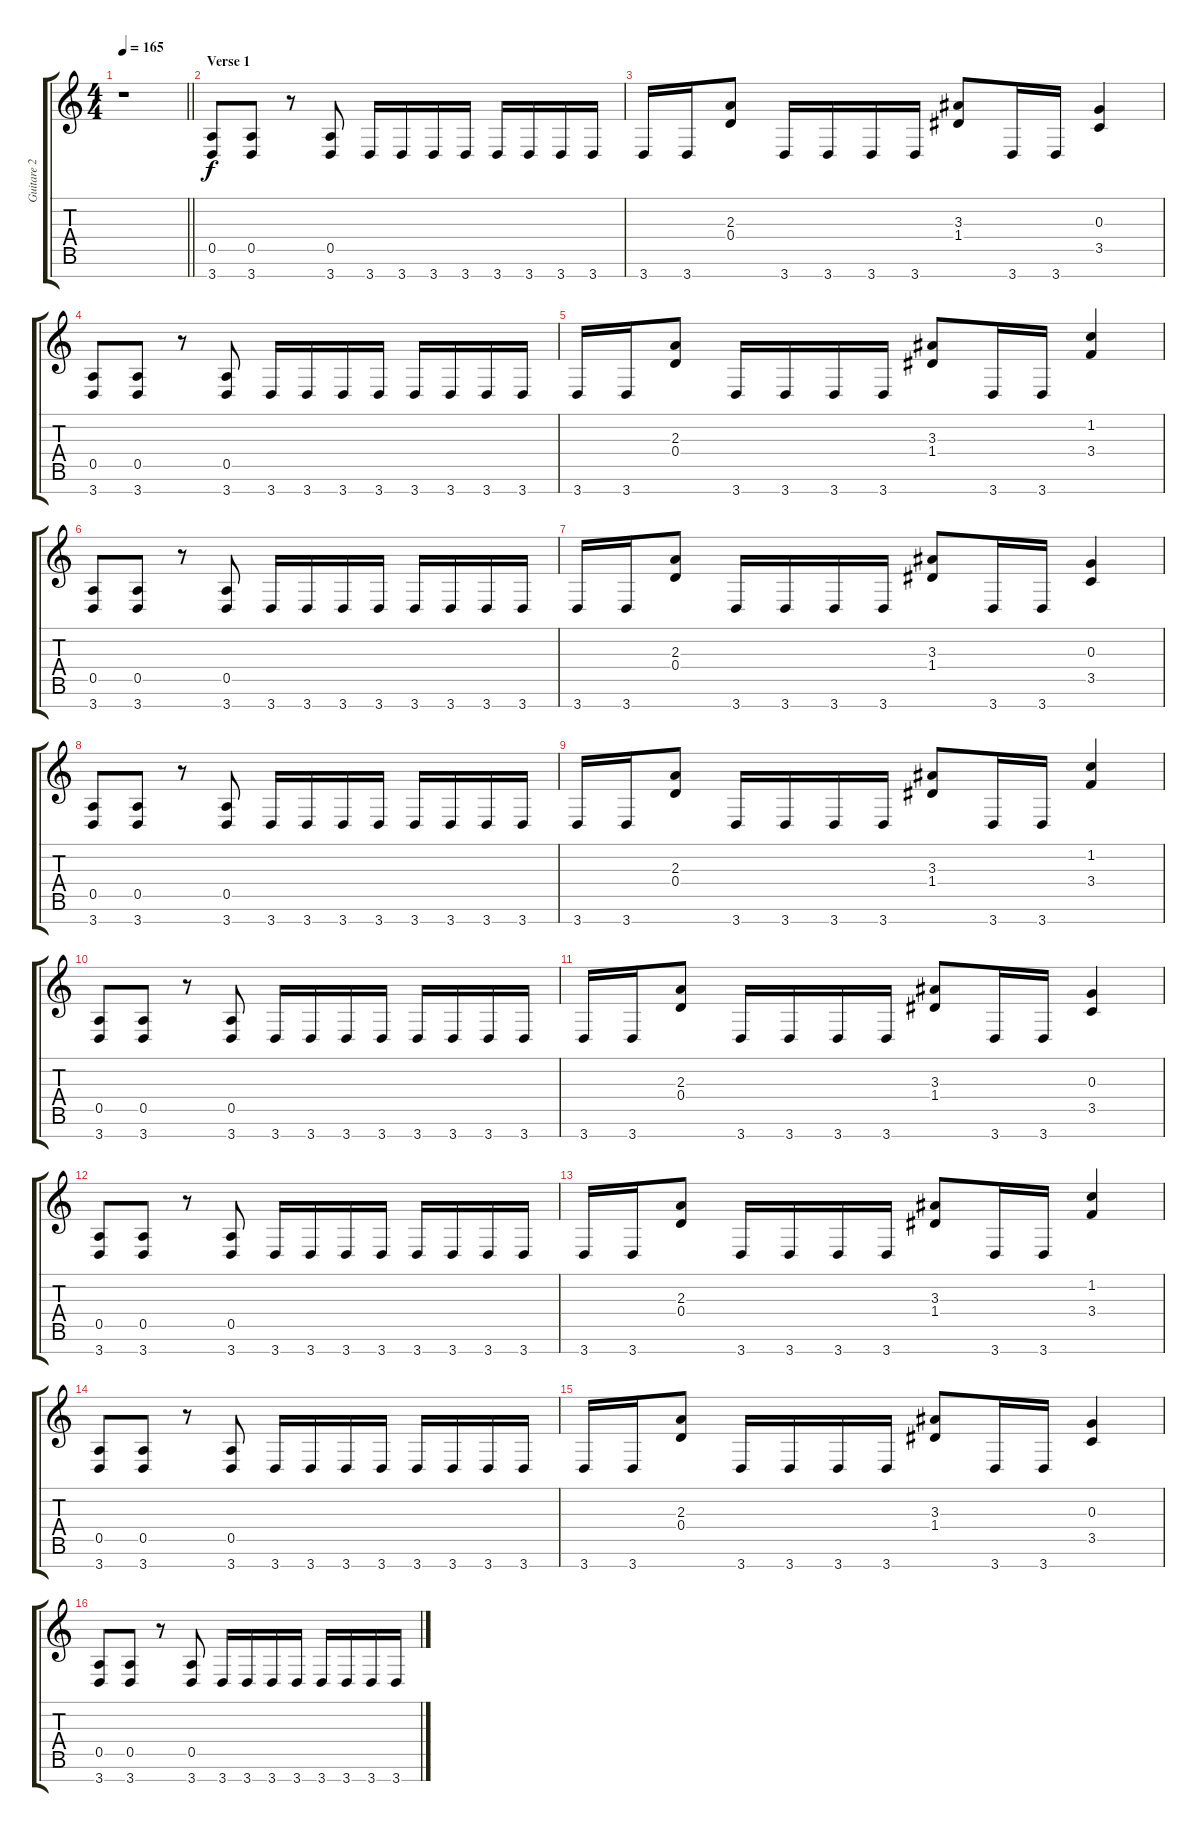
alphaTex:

\track ("Guitare 2" "Guitare 2") {instrument distortionguitar}
\staff {score tabs}
\tuning (E4 B3 G3 D3 A2 E2 B1) {hide}
\ts (4 4)
\tempo 165
\clef g2
\barLineRight lightlight
\ks c
r.1{dy f} |
\section ("" "Verse 1")
(0.5 3.7).8 (0.5 3.7).8 r.8 (0.5 3.7).8 3.7.16 3.7.16 3.7.16 3.7.16 3.7.16 3.7.16 3.7.16 3.7.16 |
3.7.16 3.7.16 (2.3 0.4).8 3.7.16 3.7.16 3.7.16 3.7.16 (3.3 1.4).8 3.7.16 3.7.16 (0.3 3.5).4 |
(0.5 3.7).8 (0.5 3.7).8 r.8 (0.5 3.7).8 3.7.16 3.7.16 3.7.16 3.7.16 3.7.16 3.7.16 3.7.16 3.7.16 |
3.7.16 3.7.16 (2.3 0.4).8 3.7.16 3.7.16 3.7.16 3.7.16 (3.3 1.4).8 3.7.16 3.7.16 (1.2 3.4).4 |
(0.5 3.7).8 (0.5 3.7).8 r.8 (0.5 3.7).8 3.7.16 3.7.16 3.7.16 3.7.16 3.7.16 3.7.16 3.7.16 3.7.16 |
3.7.16 3.7.16 (2.3 0.4).8 3.7.16 3.7.16 3.7.16 3.7.16 (3.3 1.4).8 3.7.16 3.7.16 (0.3 3.5).4 |
(0.5 3.7).8 (0.5 3.7).8 r.8 (0.5 3.7).8 3.7.16 3.7.16 3.7.16 3.7.16 3.7.16 3.7.16 3.7.16 3.7.16 |
3.7.16 3.7.16 (2.3 0.4).8 3.7.16 3.7.16 3.7.16 3.7.16 (3.3 1.4).8 3.7.16 3.7.16 (1.2 3.4).4 |
(0.5 3.7).8 (0.5 3.7).8 r.8 (0.5 3.7).8 3.7.16 3.7.16 3.7.16 3.7.16 3.7.16 3.7.16 3.7.16 3.7.16 |
3.7.16 3.7.16 (2.3 0.4).8 3.7.16 3.7.16 3.7.16 3.7.16 (3.3 1.4).8 3.7.16 3.7.16 (0.3 3.5).4 |
(0.5 3.7).8 (0.5 3.7).8 r.8 (0.5 3.7).8 3.7.16 3.7.16 3.7.16 3.7.16 3.7.16 3.7.16 3.7.16 3.7.16 |
3.7.16 3.7.16 (2.3 0.4).8 3.7.16 3.7.16 3.7.16 3.7.16 (3.3 1.4).8 3.7.16 3.7.16 (1.2 3.4).4 |
(0.5 3.7).8 (0.5 3.7).8 r.8 (0.5 3.7).8 3.7.16 3.7.16 3.7.16 3.7.16 3.7.16 3.7.16 3.7.16 3.7.16 |
3.7.16 3.7.16 (2.3 0.4).8 3.7.16 3.7.16 3.7.16 3.7.16 (3.3 1.4).8 3.7.16 3.7.16 (0.3 3.5).4 |
(0.5 3.7).8 (0.5 3.7).8 r.8 (0.5 3.7).8 3.7.16 3.7.16 3.7.16 3.7.16 3.7.16 3.7.16 3.7.16 3.7.16
